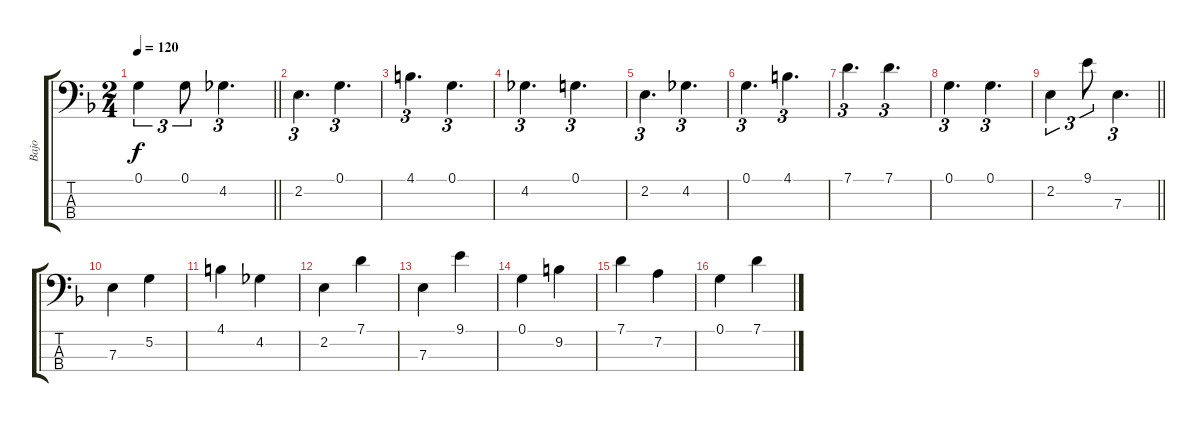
\track ("Bajo" "Bajo") {instrument electricbassfinger}
\staff {score tabs}
\tuning (G2 D2 A1 E1) {hide}
\ts (2 4)
\tempo 120
\clef f4
\barLineRight lightlight
\ks dminor
0.1.4{tu (3 2) dy f} 0.1.8{tu (3 2)} 4.2.4{d tu (3 2)} |
2.2.4{d tu (3 2) volume 14 balance 4 instrument electricbassfinger} 0.1.4{d tu (3 2)} |
4.1.4{d tu (3 2)} 0.1.4{d tu (3 2)} |
4.2.4{d tu (3 2)} 0.1.4{d tu (3 2)} |
2.2.4{d tu (3 2)} 4.2.4{d tu (3 2)} |
0.1.4{d tu (3 2)} 4.1.4{d tu (3 2)} |
7.1.4{d tu (3 2)} 7.1.4{d tu (3 2)} |
0.1.4{d tu (3 2)} 0.1.4{d tu (3 2)} |
\barLineRight lightlight
2.2.4{tu (3 2)} 9.1.8{tu (3 2)} 7.3.4{d tu (3 2)} |
7.3.4 5.2.4 |
4.1.4 4.2.4 |
2.2.4 7.1.4 |
7.3.4 9.1.4 |
0.1.4 9.2.4 |
7.1.4 7.2.4 |
0.1.4 7.1.4
